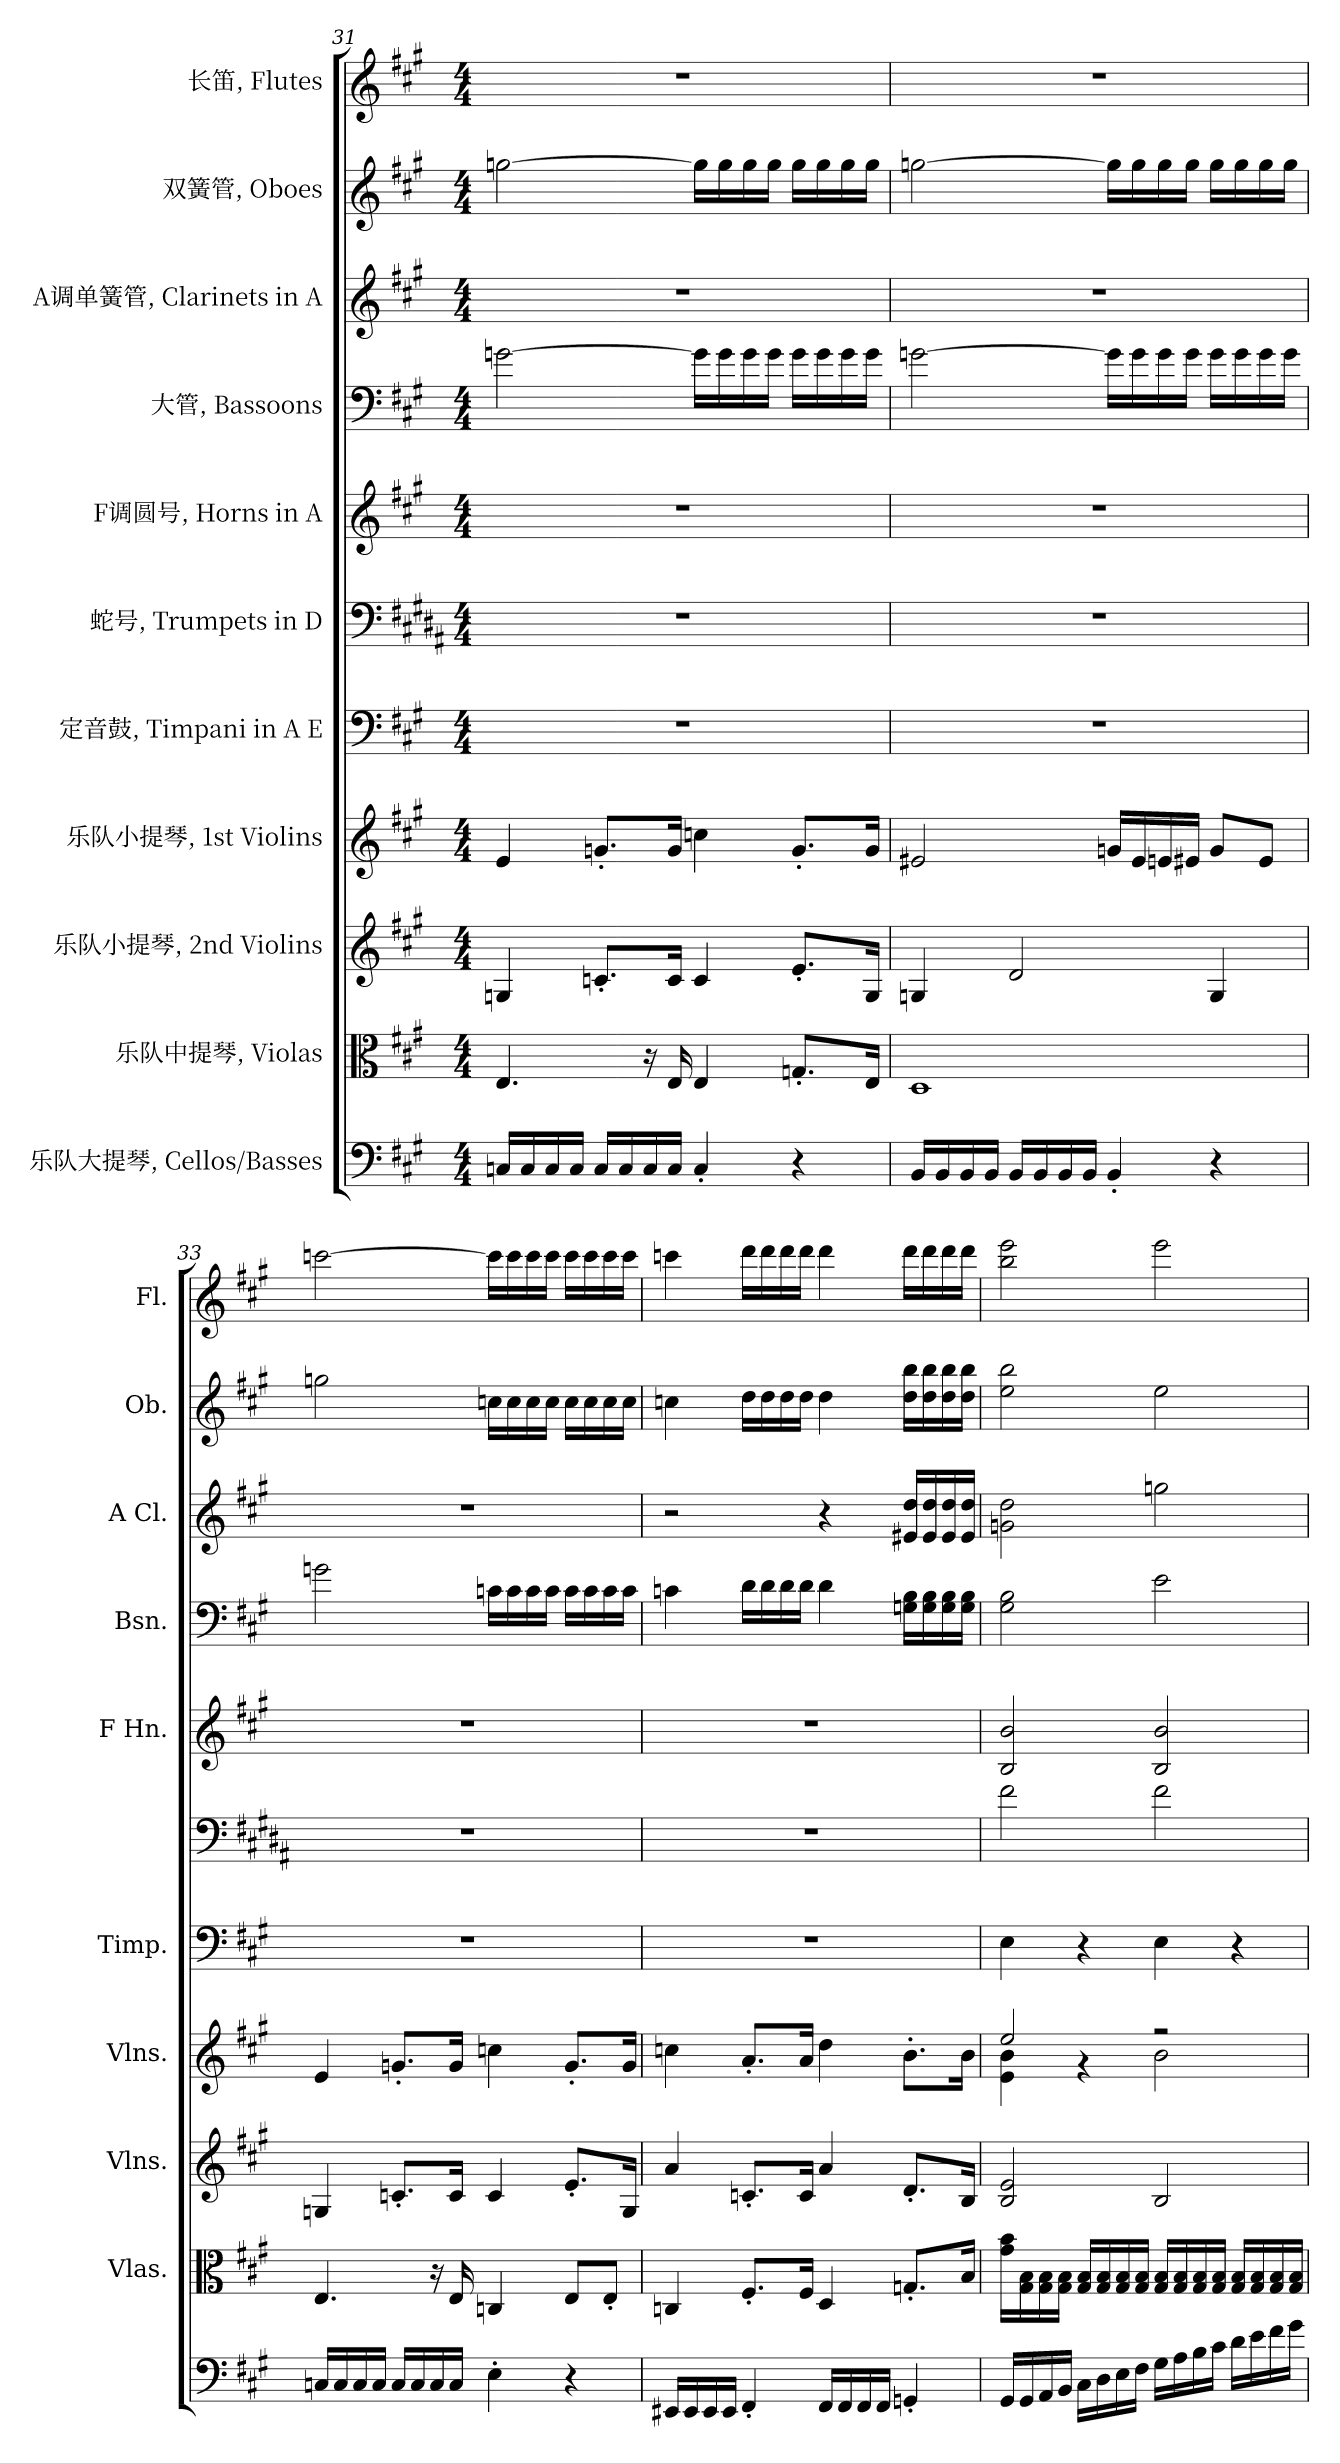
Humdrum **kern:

**kern	**kern	**kern	**kern	**kern	**kern	**kern	**kern	**kern	**kern	**kern
*part11	*part10	*part9	*part8	*part7	*part6	*part5	*part4	*part3	*part2	*part1
*staff11	*staff10	*staff9	*staff8	*staff7	*staff6	*staff5	*staff4	*staff3	*staff2	*staff1
*I"乐队大提琴, Cellos/Basses	*I"乐队中提琴, Violas	*I"乐队小提琴, 2nd Violins	*I"乐队小提琴, 1st Violins	*I"定音鼓, Timpani in A E	*I"蛇号, Trumpets in D	*I"F调圆号, Horns in A	*I"大管, Bassoons	*I"A调单簧管, Clarinets in A	*I"双簧管, Oboes	*I"长笛, Flutes
*	*I'Vlas.	*I'Vlns.	*I'Vlns.	*I'Timp.	*	*I'F Hn.	*I'Bsn.	*I'A Cl.	*I'Ob.	*I'Fl.
*clefF4	*clefC3	*clefG2	*clefG2	*clefF4	*clefF4	*clefG2	*clefF4	*clefG2	*clefG2	*clefG2
*	*	*	*	*	*ITrd1c2	*ITrd4c7	*	*ITrd2c3	*	*
*k[f#c#g#]	*k[f#c#g#]	*k[f#c#g#]	*k[f#c#g#]	*k[f#c#g#]	*k[f#c#g#]	*k[f#c#]	*k[f#c#g#]	*k[f#c#g#d#a#e#]	*k[f#c#g#]	*k[f#c#g#]
*M4/4	*M4/4	*M4/4	*M4/4	*M4/4	*M4/4	*M4/4	*M4/4	*M4/4	*M4/4	*M4/4
=31	=31	=31	=31	=31	=31	=31	=31	=31	=31	=31
16Cn/LL	4.E/	4Gn/	4e/	1r	1r	1r	[2gn\	1r	[2ggn\	1r
16C/	.	.	.	.	.	.	.	.	.	.
16C/	.	.	.	.	.	.	.	.	.	.
16C/JJ	.	.	.	.	.	.	.	.	.	.
16C/LL	.	8.cn'/L	8.gn'/L	.	.	.	.	.	.	.
16C/	.	.	.	.	.	.	.	.	.	.
16C/	16r	.	.	.	.	.	.	.	.	.
16C/JJ	16E/	16c/Jk	16g/Jk	.	.	.	.	.	.	.
4C'/	4E/	4c/	4ccn\	.	.	.	16g\LL]	.	16gg\LL]	.
.	.	.	.	.	.	.	16g\	.	16gg\	.
.	.	.	.	.	.	.	16g\	.	16gg\	.
.	.	.	.	.	.	.	16g\JJ	.	16gg\JJ	.
4r	8.Gn'/L	8.e'/L	8.g'/L	.	.	.	16g\LL	.	16gg\LL	.
.	.	.	.	.	.	.	16g\	.	16gg\	.
.	.	.	.	.	.	.	16g\	.	16gg\	.
.	16E/Jk	16G/Jk	16g/Jk	.	.	.	16g\JJ	.	16gg\JJ	.
!!LO:PB:g=z
=32	=32	=32	=32	=32	=32	=32	=32	=32	=32	=32
16BB/LL	1D	4Gn/	2e#X/	1r	1r	1r	[2gn\	1r	[2ggn\	1r
16BB/	.	.	.	.	.	.	.	.	.	.
16BB/	.	.	.	.	.	.	.	.	.	.
16BB/JJ	.	.	.	.	.	.	.	.	.	.
16BB/LL	.	2d/	.	.	.	.	.	.	.	.
16BB/	.	.	.	.	.	.	.	.	.	.
16BB/	.	.	.	.	.	.	.	.	.	.
16BB/JJ	.	.	.	.	.	.	.	.	.	.
4BB'/	.	.	16gn/LL	.	.	.	16g\LL]	.	16gg\LL]	.
.	.	.	16e#/	.	.	.	16g\	.	16gg\	.
.	.	.	16en/	.	.	.	16g\	.	16gg\	.
.	.	.	16e#X/JJ	.	.	.	16g\JJ	.	16gg\JJ	.
4r	.	4G/	8g/L	.	.	.	16g\LL	.	16gg\LL	.
.	.	.	.	.	.	.	16g\	.	16gg\	.
.	.	.	8e#/J	.	.	.	16g\	.	16gg\	.
.	.	.	.	.	.	.	16g\JJ	.	16gg\JJ	.
=33	=33	=33	=33	=33	=33	=33	=33	=33	=33	=33
16Cn/LL	4.E/	4Gn/	4e/	1r	1r	1r	2gn\	1r	2ggn\	[2cccn\
16C/	.	.	.	.	.	.	.	.	.	.
16C/	.	.	.	.	.	.	.	.	.	.
16C/JJ	.	.	.	.	.	.	.	.	.	.
16C/LL	.	8.cn'/L	8.gn'/L	.	.	.	.	.	.	.
16C/	.	.	.	.	.	.	.	.	.	.
16C/	16r	.	.	.	.	.	.	.	.	.
16C/JJ	16E/	16c/Jk	16g/Jk	.	.	.	.	.	.	.
4E'\	4Cn/	4c/	4ccn\	.	.	.	16cn\LL	.	16ccn\LL	16ccc\LL]
.	.	.	.	.	.	.	16c\	.	16cc\	16ccc\
.	.	.	.	.	.	.	16c\	.	16cc\	16ccc\
.	.	.	.	.	.	.	16c\JJ	.	16cc\JJ	16ccc\JJ
4r	8E/L	8.e'/L	8.g'/L	.	.	.	16c\LL	.	16cc\LL	16ccc\LL
.	.	.	.	.	.	.	16c\	.	16cc\	16ccc\
.	8E'/J	.	.	.	.	.	16c\	.	16cc\	16ccc\
.	.	16G/Jk	16g/Jk	.	.	.	16c\JJ	.	16cc\JJ	16ccc\JJ
!!LO:PB:g=z
=34	=34	=34	=34	=34	=34	=34	=34	=34	=34	=34
16EE#X/LL	4Cn/	4a/	4ccn\	1r	1r	1r	4cn\	2r	4ccn\	4cccn\
16EE#/	.	.	.	.	.	.	.	.	.	.
16EE#/	.	.	.	.	.	.	.	.	.	.
16EE#/JJ	.	.	.	.	.	.	.	.	.	.
4FF#'/	8.F#'/L	8.cn'/L	8.a'/L	.	.	.	16d\LL	.	16dd\LL	16ddd\LL
.	.	.	.	.	.	.	16d\	.	16dd\	16ddd\
.	.	.	.	.	.	.	16d\	.	16dd\	16ddd\
.	16F#/Jk	16c/Jk	16a/Jk	.	.	.	16d\JJ	.	16dd\JJ	16ddd\JJ
16FF#/LL	4D/	4a/	4dd\	.	.	.	4d\	4r	4dd\	4ddd\
16FF#/	.	.	.	.	.	.	.	.	.	.
16FF#/	.	.	.	.	.	.	.	.	.	.
16FF#/JJ	.	.	.	.	.	.	.	.	.	.
4GGn'/	8.Gn'/L	8.d'/L	8.b'\L	.	.	.	16Gn\ 16B\LL	16c##X/ 16b/LL	16dd\ 16bb\LL	16ddd\LL
.	.	.	.	.	.	.	16G\ 16B\	16c##/ 16b/	16dd\ 16bb\	16ddd\
.	.	.	.	.	.	.	16G\ 16B\	16c##/ 16b/	16dd\ 16bb\	16ddd\
.	16B/Jk	16B/Jk	16b\Jk	.	.	.	16G\ 16B\JJ	16c##/ 16b/JJ	16dd\ 16bb\JJ	16ddd\JJ
=35	=35	=35	=35	=35	=35	=35	=35	=35	=35	=35
*	*	*	*^	*	*	*	*	*	*	*
16GG#/LL	16g#\ 16b\LL	2B/ 2e/	2ee/	4e\ 4b\	4E\	2e\	2E/ 2e/	2G#\ 2B\	2en\ 2b\	2ee\ 2bb\	2bb\ 2eee\
16GG#/	16G#\ 16B\	.	.	.	.	.	.	.	.	.	.
16AA/	16G#\ 16B\	.	.	.	.	.	.	.	.	.	.
16BB/JJ	16G#\ 16B\JJ	.	.	.	.	.	.	.	.	.	.
16C#\LL	16G#/ 16B/LL	.	.	4r	4r	.	.	.	.	.	.
16D\	16G#/ 16B/	.	.	.	.	.	.	.	.	.	.
16E\	16G#/ 16B/	.	.	.	.	.	.	.	.	.	.
16F#\JJ	16G#/ 16B/JJ	.	.	.	.	.	.	.	.	.	.
16G#\LL	16G#/ 16B/LL	2B/	2r	2b\	4E\	2e\	2E/ 2e/	2e\	2een\	2ee\	2eee\
16A\	16G#/ 16B/	.	.	.	.	.	.	.	.	.	.
16B\	16G#/ 16B/	.	.	.	.	.	.	.	.	.	.
16c#\JJ	16G#/ 16B/JJ	.	.	.	.	.	.	.	.	.	.
16d\LL	16G#/ 16B/LL	.	.	.	4r	.	.	.	.	.	.
16e\	16G#/ 16B/	.	.	.	.	.	.	.	.	.	.
16f#\	16G#/ 16B/	.	.	.	.	.	.	.	.	.	.
16g#\JJ	16G#/ 16B/JJ	.	.	.	.	.	.	.	.	.	.
*	*	*	*v	*v	*	*	*	*	*	*	*
=	=	=	=	=	=	=	=	=	=	=
*-	*-	*-	*-	*-	*-	*-	*-	*-	*-	*-
